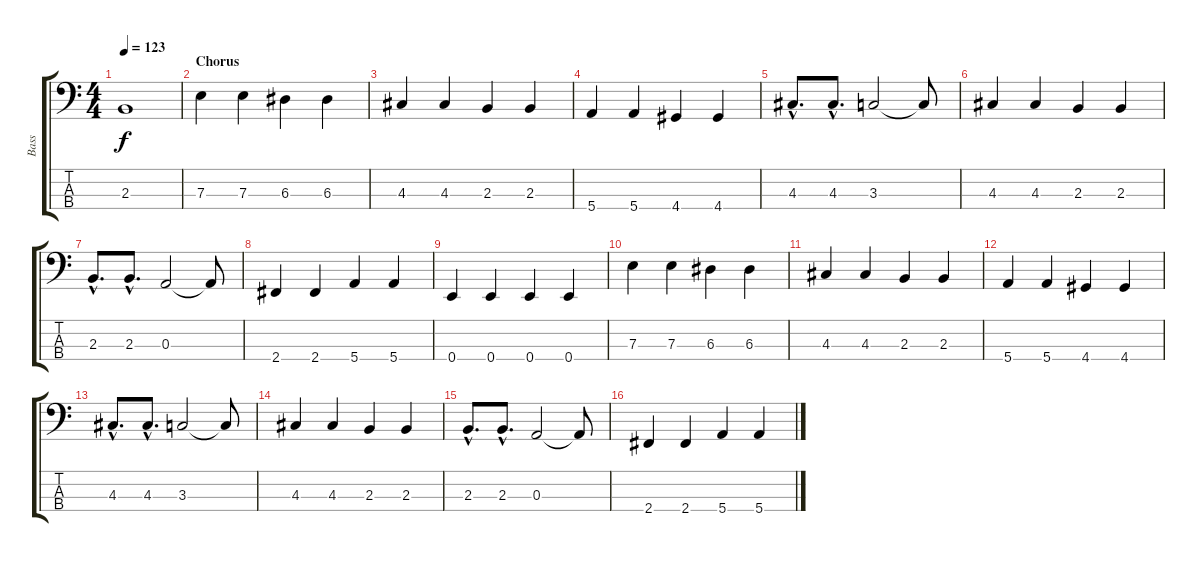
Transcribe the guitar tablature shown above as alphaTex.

\track ("Bass" "Bass") {instrument electricbassfinger}
\staff {score tabs}
\tuning (G2 D2 A1 E1) {hide}
\ts (4 4)
\tempo 123
\clef f4
\ks c
2.3.1{dy f} |
\section ("" "Chorus")
7.3.4 7.3.4 6.3.4 6.3.4 |
4.3.4 4.3.4 2.3.4 2.3.4 |
5.4.4 5.4.4 4.4.4 4.4.4 |
4.3{hac}.8{d} 4.3{hac}.8{d} 3.3.2 3.3{t}.8 |
4.3.4 4.3.4 2.3.4 2.3.4 |
2.3{hac}.8{d} 2.3{hac}.8{d} 0.3.2 0.3{t}.8 |
2.4.4 2.4.4 5.4.4 5.4.4 |
0.4.4 0.4.4 0.4.4 0.4.4 |
7.3.4 7.3.4 6.3.4 6.3.4 |
4.3.4 4.3.4 2.3.4 2.3.4 |
5.4.4 5.4.4 4.4.4 4.4.4 |
4.3{hac}.8{d} 4.3{hac}.8{d} 3.3.2 3.3{t}.8 |
4.3.4 4.3.4 2.3.4 2.3.4 |
2.3{hac}.8{d} 2.3{hac}.8{d} 0.3.2 0.3{t}.8 |
2.4.4 2.4.4 5.4.4 5.4.4
